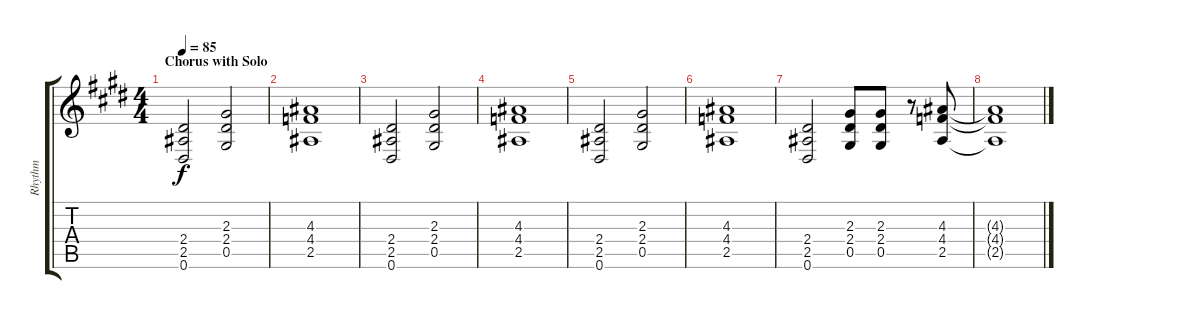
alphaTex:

\track ("Rhythm" "Rhythm") {instrument distortionguitar}
\staff {score tabs}
\tuning (Eb4 Bb3 Gb3 Db3 Ab2 Eb2) {hide}
\ts (4 4)
\section ("" "Chorus with Solo")
\tempo 85
\clef g2
\ks e
(2.4 2.5 0.6).2{dy f} (2.3 2.4 0.5).2 |
(4.3 4.4 2.5).1 |
(2.4 2.5 0.6).2 (2.3 2.4 0.5).2 |
(4.3 4.4 2.5).1 |
(2.4 2.5 0.6).2 (2.3 2.4 0.5).2 |
(4.3 4.4 2.5).1 |
(2.4 2.5 0.6).2 (2.3 2.4 0.5).8 (2.3 2.4 0.5).8 r.8 (4.3 4.4 2.5).8 |
(4.3{t} 4.4{t} 2.5{t}).1{volume 0}
